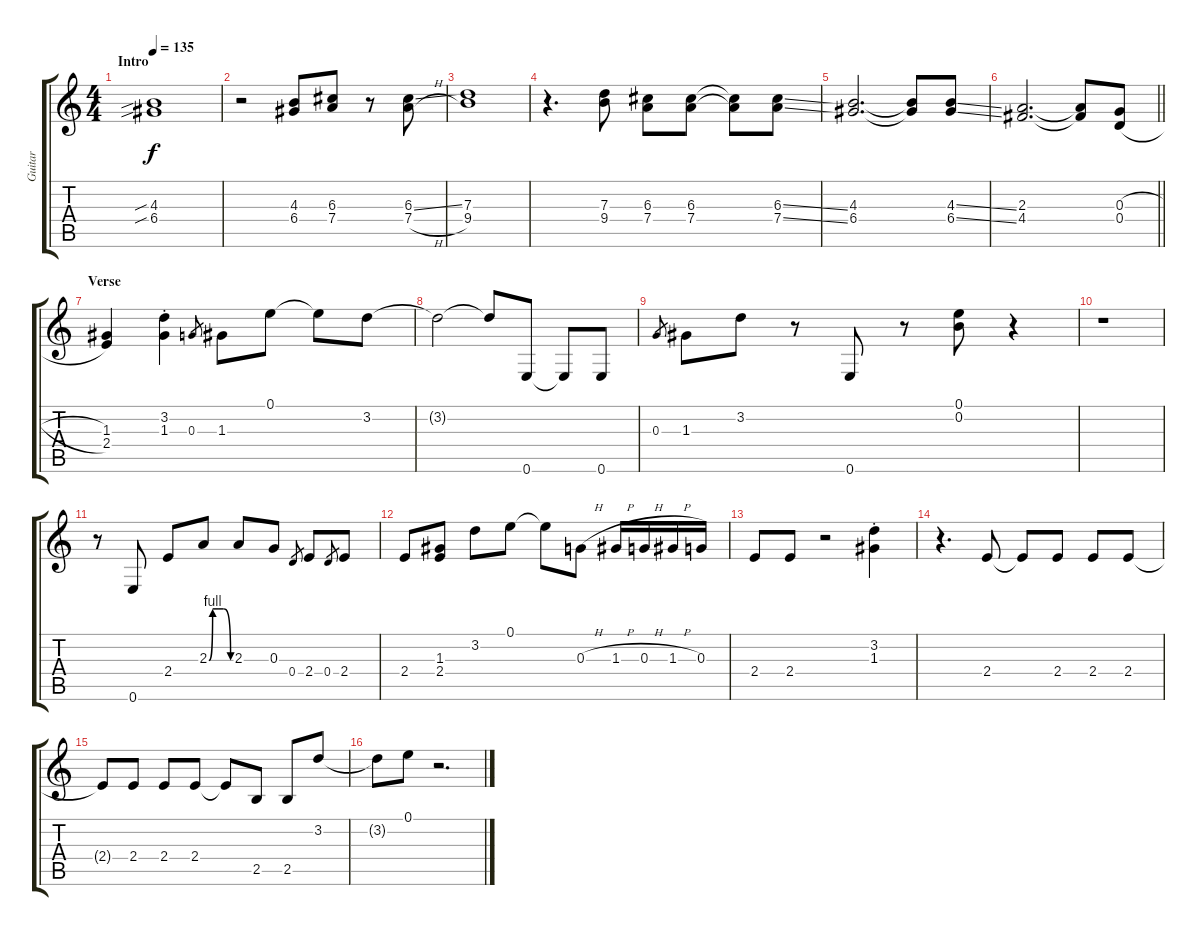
\track ("Guitar" "Guitar") {instrument acousticguitarsteel}
\staff {score tabs}
\tuning (E4 B3 G3 D3 A2 E2) {hide}
\ts (4 4)
\section ("" "Intro")
\tempo 135
\clef g2
\ks c
(4.3{sib} 6.4{sib}).1{dy f instrument acousticguitarsteel} |
r.2 (4.3 6.4).8 (6.3 7.4).8 r.8 (6.3{ss} 7.4{h}).8 |
(7.3 9.4).1 |
r.4{d} (7.3 9.4).8 (6.3 7.4).8 (6.3 7.4).8 (6.3{t} 7.4{t}).8 (6.3{ss} 7.4{ss}).8 |
(4.3 6.4).2{d} (4.3{t} 6.4{t}).8 (4.3{ss} 6.4{ss}).8 |
\barLineRight lightlight
(2.3 4.4).2{d} (2.3{t} 4.4{t}).8 (0.3{h} 0.4{h}).8 |
\section ("" "Verse")
(1.3 2.4).4 (3.2{st} 1.3{st}).4 0.3.8{gr} 1.3.8 0.1.8 0.1{t}.8 3.2.8 |
3.2{t}.2 3.2{t}.8 0.6.8 0.6{t}.8 0.6.8 |
0.3.8{gr} 1.3.8 3.2.8 r.8 0.6.8 r.8 (0.1 0.2).8 r.4 |
r.1 |
r.8 0.6.8 2.4.8 2.3{be (custom 0 0 10 4 25 4 40 4 60 0)}.8 2.3.8 0.3.8 0.4.8{gr} 2.4.8 0.4.8{gr} 2.4.8 |
2.4.8 (1.3 2.4).8 3.2.8 0.1.8 0.1{t}.8 0.3{h}.8 1.3{h}.16 0.3{h}.16 1.3{h}.16 0.3.16 |
2.4.8 2.4.8 r.2 (3.2{st} 1.3{st}).4 |
r.4{d} 2.4.8 2.4{t}.8 2.4.8 2.4.8 2.4.8 |
2.4{t}.8 2.4.8 2.4.8 2.4.8 2.4{t}.8 2.5.8 2.5.8 3.2.8 |
3.2{t}.8 0.1.8 r.2{d}
